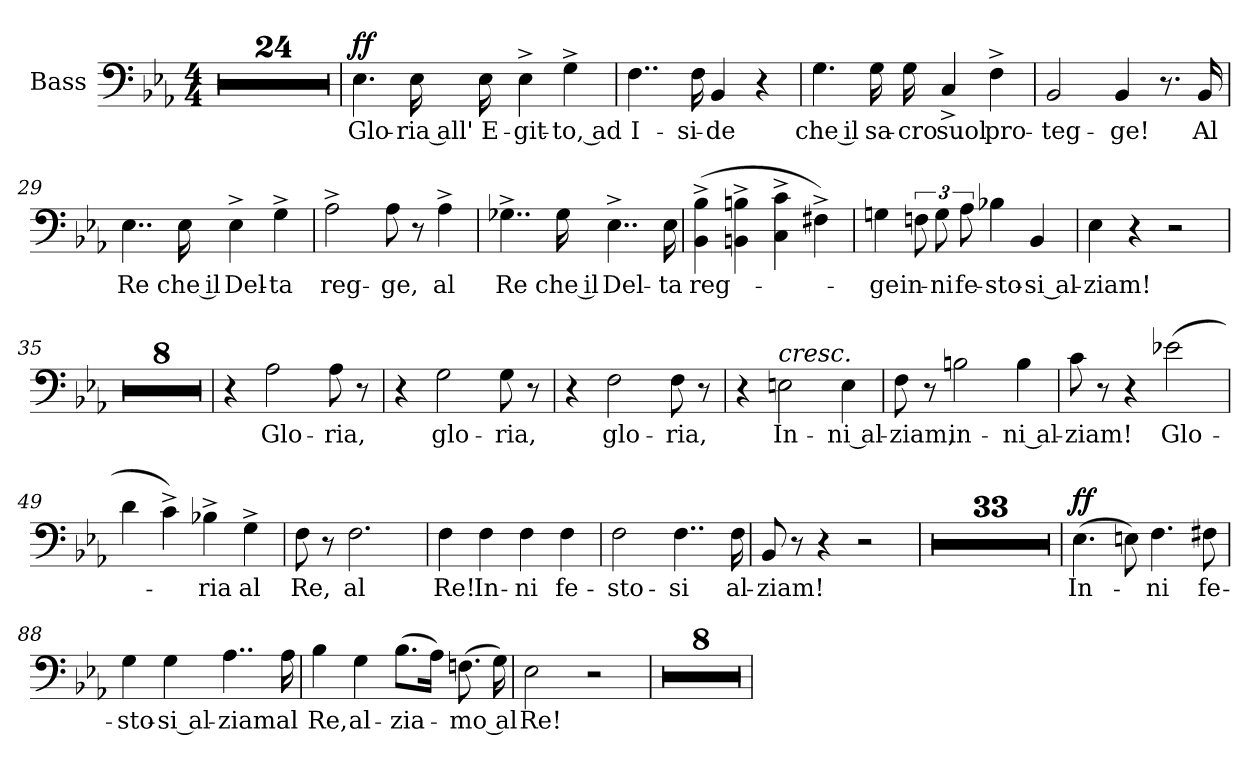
**kern	**text	**dynam
*part1	*part1	*part1
*staff1	*staff1	*staff1
*I"Bass	*	*
*I'B.	*	*
*clefF4	*	*
*k[b-e-a-]	*	*
*M4/4	*	*
=1	=1	=1
1r	.	.
=2	=2	=2
1r	.	.
=3	=3	=3
1r	.	.
=4	=4	=4
1r	.	.
=5	=5	=5
1r	.	.
!!LO:LB:g=z
=6	=6	=6
1r	.	.
=7	=7	=7
1r	.	.
=8	=8	=8
1r	.	.
=9	=9	=9
1r	.	.
=10	=10	=10
1r	.	.
!!LO:LB:g=z
=11	=11	=11
1r	.	.
=12	=12	=12
1r	.	.
=13	=13	=13
1r	.	.
=14	=14	=14
1r	.	.
=15	=15	=15
1r	.	.
=16	=16	=16
1r	.	.
!!LO:LB:g=z
=17	=17	=17
1r	.	.
=18	=18	=18
1r	.	.
=19	=19	=19
1r	.	.
=20	=20	=20
1r	.	.
=21	=21	=21
1r	.	.
!!LO:PB:g=z
=22	=22	=22
1r	.	.
=23	=23	=23
1r	.	.
=24	=24	=24
1r	.	.
=25	=25	=25
!	!LO:LY:b	!LO:DY:a
4.E-\	Glo-	ff
!	!LO:LY:b	!
16E-\	ria all'	.
!	!LO:LY:b	!
16E-\	E-	.
!	!LO:LY:b	!
4E-^\	-git-	.
!	!LO:LY:b	!
4G^\	to, ad	.
=26	=26	=26
!	!LO:LY:b	!
4..F\	I-	.
!	!LO:LY:b	!
16F\	-si-	.
!	!LO:LY:b	!
4BB-/	-de	.
4r	.	.
!!LO:LB:g=z
=27	=27	=27
!	!LO:LY:b	!
4.G\	che il	.
!	!LO:LY:b	!
16G\	sa-	.
!	!LO:LY:b	!
16G\	-cro	.
!	!LO:LY:b	!
4C^/	suol	.
!	!LO:LY:b	!
4F^\	pro-	.
=28	=28	=28
!	!LO:LY:b	!
2BB-/	-teg-	.
!	!LO:LY:b	!
4BB-/	-ge!	.
8.r	.	.
!	!LO:LY:b	!
16BB-/	Al	.
=29	=29	=29
!	!LO:LY:b	!
4..E-\	Re	.
!	!LO:LY:b	!
16E-\	che il	.
!	!LO:LY:b	!
4E-^\	Del-	.
!	!LO:LY:b	!
4G^\	-ta	.
=30	=30	=30
!	!LO:LY:b	!
2A-^\	reg-	.
!	!LO:LY:b	!
8A-\	-ge,	.
8r	.	.
!	!LO:LY:b	!
4A-^\	al	.
=31	=31	=31
!	!LO:LY:b	!
4..G-X^\	Re	.
!	!LO:LY:b	!
16G-\	che il	.
!	!LO:LY:b	!
4..E-^\	Del-	.
!	!LO:LY:b	!
16E-\	-ta	.
!!LO:PB:g=z
=32	=32	=32
!	!LO:LY:b	!
(>4BB-\^ 4B-\^	reg-	.
4BBn\^ 4Bn\^	.	.
4C\^ 4c\^	.	.
4F#X^\)	.	.
=33	=33	=33
!	!LO:LY:b	!
4Gn\	-ge	.
!	!LO:LY:b	!
12Fn\	in-	.
!	!LO:LY:b	!
12G\	-ni	.
!	!LO:LY:b	!
12A-\	fe-	.
!	!LO:LY:b	!
4B-X\	-sto-	.
!	!LO:LY:b	!
4BB-/	si al-	.
=34	=34	=34
!	!LO:LY:b	!
4E-\	-ziam!	.
4r	.	.
2r	.	.
=35	=35	=35
1r	.	.
=36	=36	=36
1r	.	.
!!LO:LB:g=z
=37	=37	=37
1r	.	.
=38	=38	=38
1r	.	.
=39	=39	=39
1r	.	.
=40	=40	=40
1r	.	.
=41	=41	=41
1r	.	.
!!LO:PB:g=z
=42	=42	=42
1r	.	.
=43	=43	=43
4r	.	.
!	!LO:LY:b	!
2A-\	Glo-	.
!	!LO:LY:b	!
8A-\	-ria,	.
8r	.	.
=44	=44	=44
4r	.	.
!	!LO:LY:b	!
2G\	glo-	.
!	!LO:LY:b	!
8G\	-ria,	.
8r	.	.
=45	=45	=45
4r	.	.
!	!LO:LY:b	!
2F\	glo-	.
!	!LO:LY:b	!
8F\	-ria,	.
8r	.	.
=46	=46	=46
4r	.	.
!LO:TX:a:i:t=cresc.	!	!
!	!LO:LY:b	!
2En\	In-	.
!	!LO:LY:b	!
4E\	ni al-	.
!!LO:LB:g=z
=47	=47	=47
!	!LO:LY:b	!
8F\	-ziam,	.
8r	.	.
!	!LO:LY:b	!
2Bn\	in-	.
!	!LO:LY:b	!
4B\	ni al-	.
=48	=48	=48
!	!LO:LY:b	!
8c\	-ziam!	.
8r	.	.
4r	.	.
!	!LO:LY:b	!
(>2e-X\	Glo-	.
=49	=49	=49
4d\	.	.
4c^\)	.	.
!	!LO:LY:b	!
4B-X^\	-ria	.
!	!LO:LY:b	!
4G^\	al	.
=50	=50	=50
!	!LO:LY:b	!
8F\	Re,	.
8r	.	.
!	!LO:LY:b	!
2.F\	al	.
!!LO:PB:g=z
=51	=51	=51
!	!LO:LY:b	!
4F\	Re!	.
!	!LO:LY:b	!
4F\	In-	.
!	!LO:LY:b	!
4F\	-ni	.
!	!LO:LY:b	!
4F\	fe-	.
=52	=52	=52
!	!LO:LY:b	!
2F\	-sto-	.
!	!LO:LY:b	!
4..F\	-si	.
!	!LO:LY:b	!
16F\	al-	.
=53	=53	=53
!	!LO:LY:b	!
8BB-/	-ziam!	.
8r	.	.
4r	.	.
2r	.	.
=54	=54	=54
1r	.	.
!!LO:LB:g=z
=55	=55	=55
1r	.	.
=56	=56	=56
1r	.	.
=57	=57	=57
1r	.	.
=58	=58	=58
1r	.	.
!!LO:LB:g=z
=59	=59	=59
1r	.	.
=60	=60	=60
1r	.	.
=61	=61	=61
1r	.	.
=62	=62	=62
1r	.	.
!!LO:PB:g=z
=63	=63	=63
1r	.	.
=64	=64	=64
1r	.	.
=65	=65	=65
1r	.	.
=66	=66	=66
1r	.	.
!!LO:LB:g=z
=67	=67	=67
1r	.	.
=68	=68	=68
1r	.	.
=69	=69	=69
1r	.	.
=70	=70	=70
1r	.	.
!!LO:LB:g=z
=71	=71	=71
1r	.	.
=72	=72	=72
1r	.	.
=73	=73	=73
1r	.	.
=74	=74	=74
1r	.	.
=75	=75	=75
1r	.	.
=76	=76	=76
1r	.	.
!!LO:PB:g=z
=77	=77	=77
1r	.	.
=78	=78	=78
1r	.	.
=79	=79	=79
1r	.	.
=80	=80	=80
1r	.	.
=81	=81	=81
1r	.	.
!!LO:LB:g=z
=82	=82	=82
1r	.	.
=83	=83	=83
1r	.	.
=84	=84	=84
1r	.	.
!!LO:PB:g=z
=85	=85	=85
1r	.	.
=86	=86	=86
1r	.	.
!!LO:LB:g=z
=87	=87	=87
!	!LO:LY:b	!LO:DY:a
(>4.E-\	In-	ff
8En\)	.	.
!	!LO:LY:b	!
4.F\	-ni	.
!	!LO:LY:b	!
8F#X\	fe-	.
=88	=88	=88
!	!LO:LY:b	!
4G\	-sto-	.
!	!LO:LY:b	!
4G\	si al-	.
!	!LO:LY:b	!
4..A-\	-ziam	.
!	!LO:LY:b	!
16A-\	al	.
=89	=89	=89
!	!LO:LY:b	!
4B-\	Re,	.
!	!LO:LY:b	!
4G\	al-	.
!	!LO:LY:b	!
(>8.B-\L	-zia-	.
16A-\Jk)	.	.
!	!LO:LY:b	!
(>8.Fn\	mo al	.
16G\)	.	.
=90	=90	=90
!	!LO:LY:b	!
2E-\	Re!	.
2r	.	.
!!LO:LB:g=z
=91	=91	=91
1r	.	.
=92	=92	=92
1r	.	.
=93	=93	=93
1r	.	.
=94	=94	=94
1r	.	.
=95	=95	=95
1r	.	.
!!LO:PB:g=z
=96	=96	=96
1r	.	.
=97	=97	=97
1r	.	.
=98	=98	=98
1r	.	.
=	=	=
*-	*-	*-
